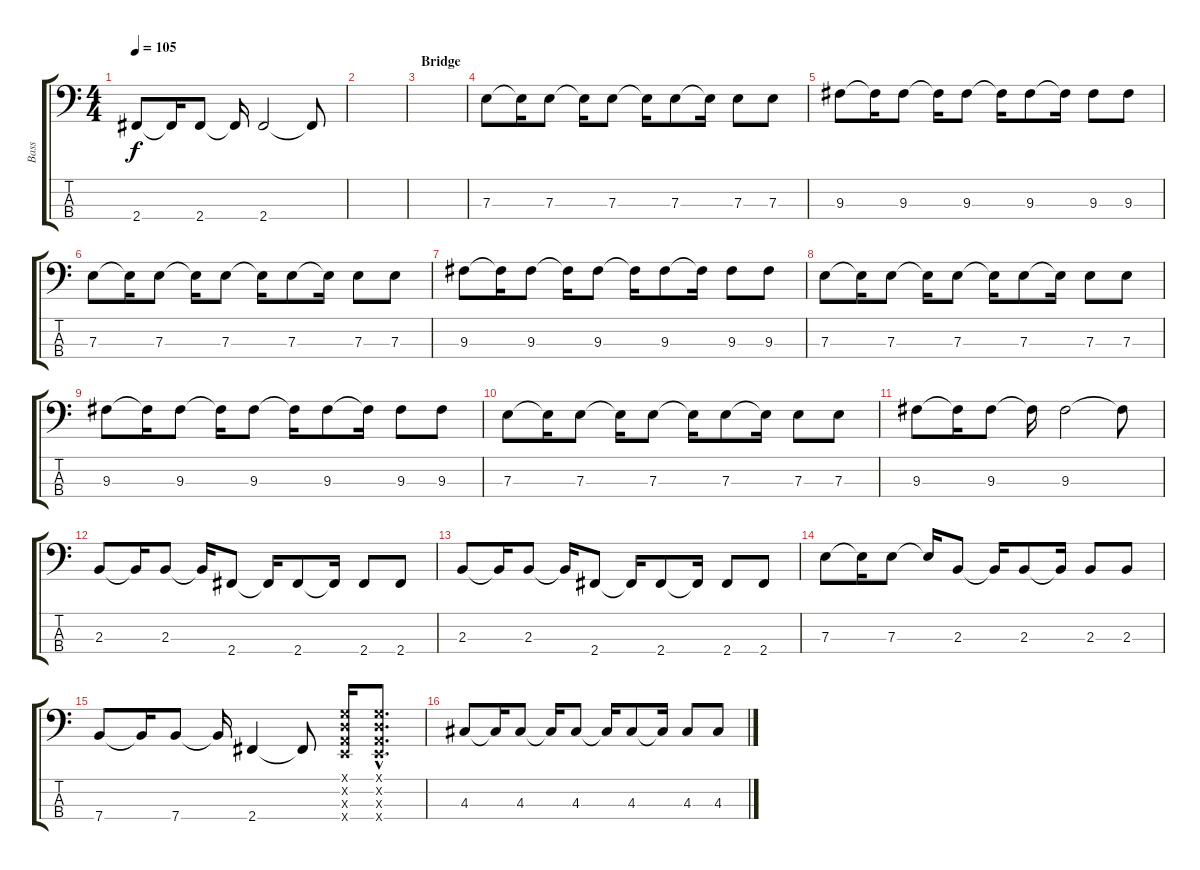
\track ("Bass" "Bass") {instrument electricbasspick}
\staff {score tabs}
\tuning (G2 D2 A1 E1) {hide}
\ts (4 4)
\tempo 105
\clef f4
\ks c
2.4.8{dy f} 2.4{t}.16 2.4.8 2.4{t}.16 2.4.2 2.4{t}.8 |
|
\section ("" "Bridge")
|
7.3.8 7.3{t}.16 7.3.8 7.3{t}.16 7.3.8 7.3{t}.16 7.3.8 7.3{t}.16 7.3.8 7.3.8 |
9.3.8 9.3{t}.16 9.3.8 9.3{t}.16 9.3.8 9.3{t}.16 9.3.8 9.3{t}.16 9.3.8 9.3.8 |
7.3.8 7.3{t}.16 7.3.8 7.3{t}.16 7.3.8 7.3{t}.16 7.3.8 7.3{t}.16 7.3.8 7.3.8 |
9.3.8 9.3{t}.16 9.3.8 9.3{t}.16 9.3.8 9.3{t}.16 9.3.8 9.3{t}.16 9.3.8 9.3.8 |
7.3.8 7.3{t}.16 7.3.8 7.3{t}.16 7.3.8 7.3{t}.16 7.3.8 7.3{t}.16 7.3.8 7.3.8 |
9.3.8 9.3{t}.16 9.3.8 9.3{t}.16 9.3.8 9.3{t}.16 9.3.8 9.3{t}.16 9.3.8 9.3.8 |
7.3.8 7.3{t}.16 7.3.8 7.3{t}.16 7.3.8 7.3{t}.16 7.3.8 7.3{t}.16 7.3.8 7.3.8 |
9.3.8 9.3{t}.16 9.3.8 9.3{t}.16 9.3.2 9.3{t}.8 |
2.3.8{volume 9} 2.3{t}.16 2.3.8 2.3{t}.16 2.4.8 2.4{t}.16 2.4.8 2.4{t}.16 2.4.8 2.4.8 |
2.3.8 2.3{t}.16 2.3.8 2.3{t}.16 2.4.8 2.4{t}.16 2.4.8 2.4{t}.16 2.4.8 2.4.8 |
7.3.8 7.3{t}.16 7.3.8 7.3{t}.16 2.3.8 2.3{t}.16 2.3.8 2.3{t}.16 2.3.8 2.3.8 |
7.4.8 7.4{t}.16 7.4.8 7.4{t}.16 2.4.4 2.4{t}.8 (0.1{x} 0.2{x} 0.3{x} 0.4{x}).16 (0.1{hac x} 0.2{hac x} 0.3{hac x} 0.4{hac x}).8{d} |
4.3.8 4.3{t}.16 4.3.8 4.3{t}.16 4.3.8 4.3{t}.16 4.3.8 4.3{t}.16 4.3.8 4.3.8
